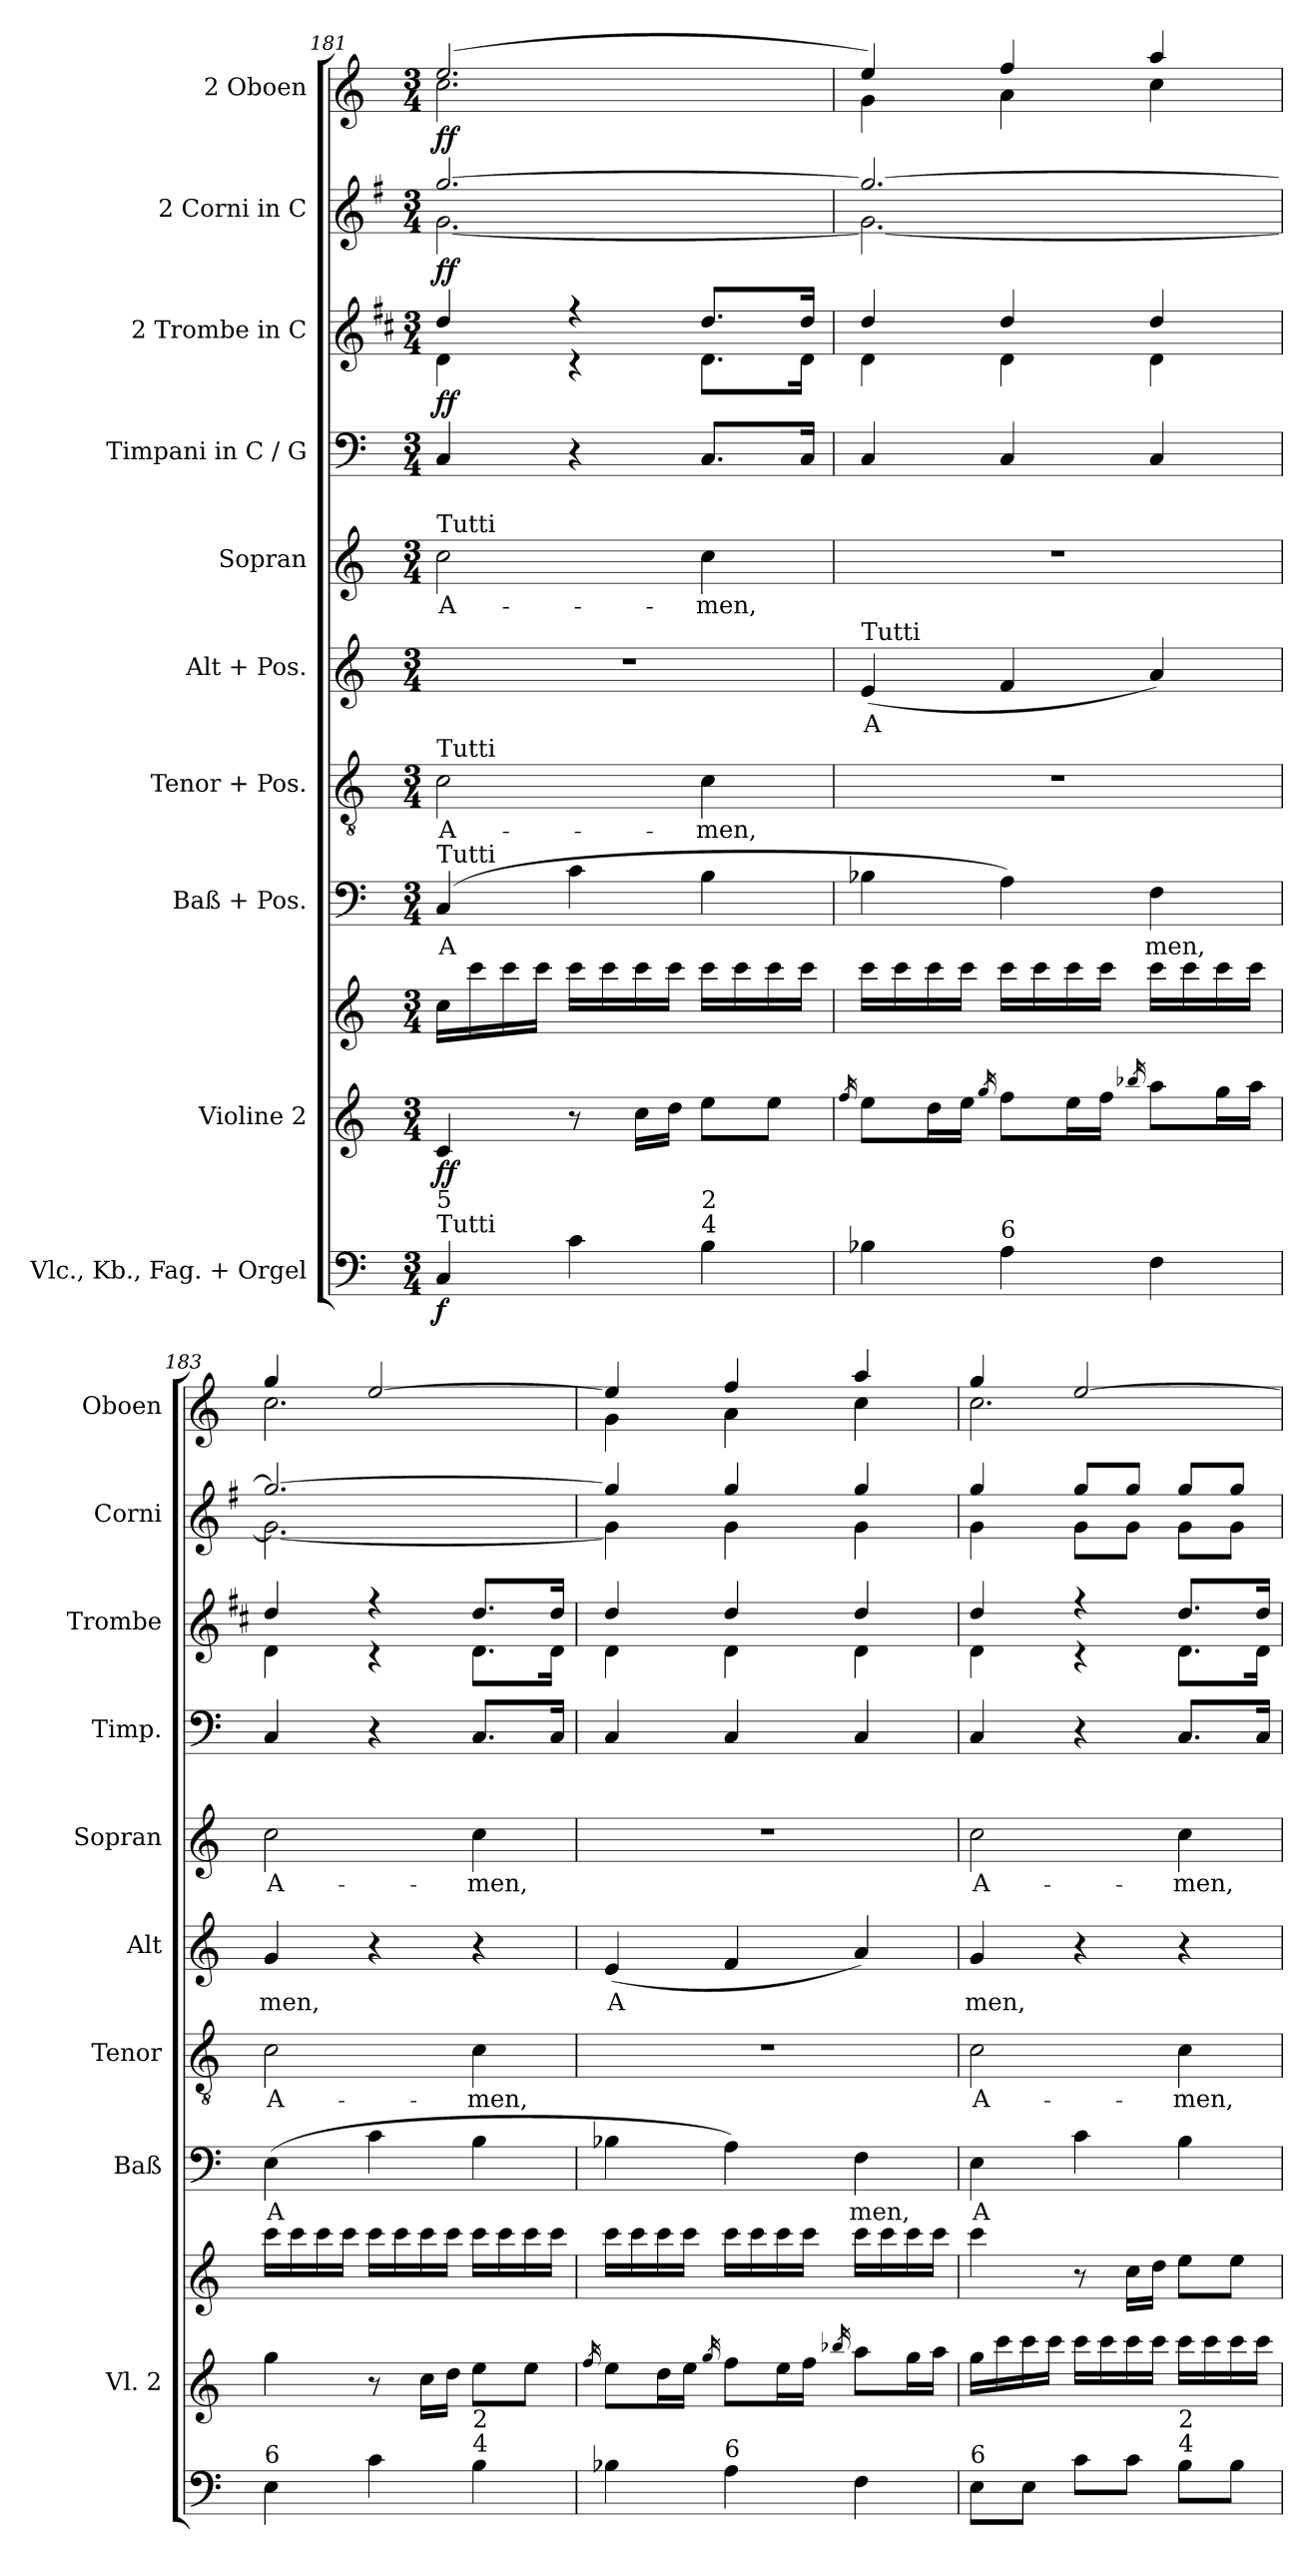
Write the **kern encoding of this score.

**kern	**dynam	**kern	**kern	**dynam	**kern	**text	**kern	**text	**kern	**text	**kern	**text	**kern	**kern	**dynam	**kern	**dynam	**kern	**dynam
*part10	*part10	*part9	*part9	*part9	*part8	*part8	*part7	*part7	*part6	*part6	*part5	*part5	*part4	*part3	*part3	*part2	*part2	*part1	*part1
*staff11	*staff11	*staff10	*staff9	*staff9/10	*staff8	*staff8	*staff7	*staff7	*staff6	*staff6	*staff5	*staff5	*staff4	*staff3	*staff3	*staff2	*staff2	*staff1	*staff1
*I"Vlc., Kb., Fag. + Orgel	*	*I"Violine 2	*	*	*I"Baß + Pos.	*	*I"Tenor + Pos.	*	*I"Alt + Pos.	*	*I"Sopran	*	*I"Timpani in C / G	*I"2 Trombe in C	*	*I"2 Corni in C	*	*I"2 Oboen	*
*	*	*I'Vl. 2	*	*	*I'Baß	*	*I'Tenor	*	*I'Alt	*	*I'Sopran	*	*I'Timp.	*I'Trombe	*	*I'Corni	*	*I'Oboen	*
!!LO:PB:g=z
*clefF4	*	*clefG2	*clefG2	*	*clefF4	*	*clefGv2	*	*clefG2	*	*clefG2	*	*clefF4	*clefG2	*	*clefG2	*	*clefG2	*
*	*	*	*	*	*	*	*	*	*	*	*	*	*	*ITrd1c2	*	*ITrd4c7	*	*	*
*k[]	*	*k[]	*k[]	*	*k[]	*	*k[]	*	*k[]	*	*k[]	*	*k[]	*k[]	*	*k[]	*	*k[]	*
*M3/4	*	*M3/4	*M3/4	*	*M3/4	*	*M3/4	*	*M3/4	*	*M3/4	*	*M3/4	*M3/4	*	*M3/4	*	*M3/4	*
=181	=181	=181	=181	=181	=181	=181	=181	=181	=181	=181	=181	=181	=181	=181	=181	=181	=181	=181	=181
!	!	!	!	!	!	!	!	!	!	!	!LO:TX:a:t=Tutti	!	!	!	!	!	!	!	!
!	!	!	!	!	!	!	!LO:TX:a:t=Tutti	!	!	!	!	!	!	!	!	!	!	!	!
!	!	!	!	!	!LO:TX:a:t=Tutti	!	!	!	!	!	!	!	!	!	!	!	!	!	!
!LO:TX:a:t=Tutti	!	!	!	!	!	!	!	!	!	!	!	!	!	!	!	!	!	!	!
!LO:TX:a:t=5	!	!	!	!	!	!	!	!	!	!	!	!	!	!	!	!	!	!	!
!	!LO:DY:b	!	!	!LO:DY:b=2	!	!LO:LY:b	!	!LO:LY:b	!	!	!	!LO:LY:b	!	!	!	!	!	!	!
*	*	*	*	*	*	*	*	*	*	*	*	*	*	*^	*	*^	*	*^	*
!	!	!	!	!LO:DY:n=1:b	!	!	!	!	!	!	!	!	!	!	!	!LO:DY:b	!	!	!	!	!	!
!	!	!	!	!	!	!	!	!	!	!	!	!	!	!	!	!LO:DY:n=1:b	!	!	!LO:DY:b	!	!	!
!	!	!	!	!	!	!	!	!	!	!	!	!	!	!	!	!	!	!	!LO:DY:n=1:b	!	!	!LO:DY:b
!	!	!	!	!	!	!	!	!	!	!	!	!	!	!	!	!	!	!	!	!	!	!LO:DY:n=1:b
4C/	f	4c/	16cc\LL	f f	(>4C/	A	2c\	A-	2.r	.	2cc\	A-	4C/	4cc/	4c\	f f	[2.cc/	[2.c\	f f	(>2.ee/	2.cc\	f f
.	.	.	16ccc\	.	.	.	.	.	.	.	.	.	.	.	.	.	.	.	.	.	.	.
.	.	.	16ccc\	.	.	.	.	.	.	.	.	.	.	.	.	.	.	.	.	.	.	.
.	.	.	16ccc\JJ	.	.	.	.	.	.	.	.	.	.	.	.	.	.	.	.	.	.	.
4c\	.	8r	16ccc\LL	.	4c\	.	.	.	.	.	.	.	4r	4r	4r	.	.	.	.	.	.	.
.	.	.	16ccc\	.	.	.	.	.	.	.	.	.	.	.	.	.	.	.	.	.	.	.
.	.	16cc\LL	16ccc\	.	.	.	.	.	.	.	.	.	.	.	.	.	.	.	.	.	.	.
.	.	16dd\JJ	16ccc\JJ	.	.	.	.	.	.	.	.	.	.	.	.	.	.	.	.	.	.	.
!LO:TX:a:t=4	!	!	!	!	!	!	!	!	!	!	!	!	!	!	!	!	!	!	!	!	!	!
!LO:TX:a:t=2	!	!	!	!	!	!	!	!	!	!	!	!	!	!	!	!	!	!	!	!	!	!
!	!	!	!	!	!	!	!	!LO:LY:b	!	!	!	!LO:LY:b	!	!	!	!	!	!	!	!	!	!
4B\	.	8ee\L	16ccc\LL	.	4B\	.	4c\	men,	.	.	4cc\	men,	8.C/L	8.cc/L	8.c\L	.	.	.	.	.	.	.
.	.	.	16ccc\	.	.	.	.	.	.	.	.	.	.	.	.	.	.	.	.	.	.	.
.	.	8ee\J	16ccc\	.	.	.	.	.	.	.	.	.	.	.	.	.	.	.	.	.	.	.
.	.	.	16ccc\JJ	.	.	.	.	.	.	.	.	.	16C/Jk	16cc/Jk	16c\Jk	.	.	.	.	.	.	.
=182	=182	=182	=182	=182	=182	=182	=182	=182	=182	=182	=182	=182	=182	=182	=182	=182	=182	=182	=182	=182	=182	=182
.	.	16qff/	.	.	.	.	.	.	.	.	.	.	.	.	.	.	.	.	.	.	.	.
!	!	!	!	!	!	!	!	!	!LO:TX:a:t=Tutti	!	!	!	!	!	!	!	!	!	!	!	!	!
!	!	!	!	!	!	!	!	!	!	!LO:LY:b	!	!	!	!	!	!	!	!	!	!	!	!
4B-X\	.	8ee\L	16ccc\LL	.	4B-X\	.	2.r	.	(<4e/	A	2.r	.	4C/	4cc/	4c\	.	2.cc/_	2.c\_	.	4ee/)	4g\	.
.	.	.	16ccc\	.	.	.	.	.	.	.	.	.	.	.	.	.	.	.	.	.	.	.
.	.	16dd\L	16ccc\	.	.	.	.	.	.	.	.	.	.	.	.	.	.	.	.	.	.	.
.	.	16ee\JJ	16ccc\JJ	.	.	.	.	.	.	.	.	.	.	.	.	.	.	.	.	.	.	.
.	.	16qgg/	.	.	.	.	.	.	.	.	.	.	.	.	.	.	.	.	.	.	.	.
!LO:TX:a:t=6	!	!	!	!	!	!	!	!	!	!	!	!	!	!	!	!	!	!	!	!	!	!
4A\	.	8ff\L	16ccc\LL	.	4A\)	.	.	.	4f/	.	.	.	4C/	4cc/	4c\	.	.	.	.	4ff/	4a\	.
.	.	.	16ccc\	.	.	.	.	.	.	.	.	.	.	.	.	.	.	.	.	.	.	.
.	.	16ee\L	16ccc\	.	.	.	.	.	.	.	.	.	.	.	.	.	.	.	.	.	.	.
.	.	16ff\JJ	16ccc\JJ	.	.	.	.	.	.	.	.	.	.	.	.	.	.	.	.	.	.	.
.	.	16qbb-X/	.	.	.	.	.	.	.	.	.	.	.	.	.	.	.	.	.	.	.	.
!	!	!	!	!	!	!LO:LY:b	!	!	!	!	!	!	!	!	!	!	!	!	!	!	!	!
4F\	.	8aa\L	16ccc\LL	.	4F\	men,	.	.	4a/)	.	.	.	4C/	4cc/	4c\	.	.	.	.	4aa/	4cc\	.
.	.	.	16ccc\	.	.	.	.	.	.	.	.	.	.	.	.	.	.	.	.	.	.	.
.	.	16gg\L	16ccc\	.	.	.	.	.	.	.	.	.	.	.	.	.	.	.	.	.	.	.
.	.	16aa\JJ	16ccc\JJ	.	.	.	.	.	.	.	.	.	.	.	.	.	.	.	.	.	.	.
=183	=183	=183	=183	=183	=183	=183	=183	=183	=183	=183	=183	=183	=183	=183	=183	=183	=183	=183	=183	=183	=183	=183
!LO:TX:a:t=6	!	!	!	!	!	!	!	!	!	!	!	!	!	!	!	!	!	!	!	!	!	!
!	!	!	!	!	!	!LO:LY:b	!	!LO:LY:b	!	!LO:LY:b	!	!LO:LY:b	!	!	!	!	!	!	!	!	!	!
4E\	.	4gg\	16ccc\LL	.	(>4E\	A	2c\	A-	4g/	men,	2cc\	A-	4C/	4cc/	4c\	.	2.cc/_	2.c\_	.	4gg/	2.cc\	.
.	.	.	16ccc\	.	.	.	.	.	.	.	.	.	.	.	.	.	.	.	.	.	.	.
.	.	.	16ccc\	.	.	.	.	.	.	.	.	.	.	.	.	.	.	.	.	.	.	.
.	.	.	16ccc\JJ	.	.	.	.	.	.	.	.	.	.	.	.	.	.	.	.	.	.	.
4c\	.	8r	16ccc\LL	.	4c\	.	.	.	4r	.	.	.	4r	4r	4r	.	.	.	.	[2ee/	.	.
.	.	.	16ccc\	.	.	.	.	.	.	.	.	.	.	.	.	.	.	.	.	.	.	.
.	.	16cc\LL	16ccc\	.	.	.	.	.	.	.	.	.	.	.	.	.	.	.	.	.	.	.
.	.	16dd\JJ	16ccc\JJ	.	.	.	.	.	.	.	.	.	.	.	.	.	.	.	.	.	.	.
!LO:TX:a:t=4	!	!	!	!	!	!	!	!	!	!	!	!	!	!	!	!	!	!	!	!	!	!
!LO:TX:a:t=2	!	!	!	!	!	!	!	!	!	!	!	!	!	!	!	!	!	!	!	!	!	!
!	!	!	!	!	!	!	!	!LO:LY:b	!	!	!	!LO:LY:b	!	!	!	!	!	!	!	!	!	!
4B\	.	8ee\L	16ccc\LL	.	4B\	.	4c\	men,	4r	.	4cc\	men,	8.C/L	8.cc/L	8.c\L	.	.	.	.	.	.	.
.	.	.	16ccc\	.	.	.	.	.	.	.	.	.	.	.	.	.	.	.	.	.	.	.
.	.	8ee\J	16ccc\	.	.	.	.	.	.	.	.	.	.	.	.	.	.	.	.	.	.	.
.	.	.	16ccc\JJ	.	.	.	.	.	.	.	.	.	16C/Jk	16cc/Jk	16c\Jk	.	.	.	.	.	.	.
!!LO:PB:g=z	!!
=184	=184	=184	=184	=184	=184	=184	=184	=184	=184	=184	=184	=184	=184	=184	=184	=184	=184	=184	=184	=184	=184	=184
.	.	16qff/	.	.	.	.	.	.	.	.	.	.	.	.	.	.	.	.	.	.	.	.
!	!	!	!	!	!	!	!	!	!	!LO:LY:b	!	!	!	!	!	!	!	!	!	!	!	!
4B-X\	.	8ee\L	16ccc\LL	.	4B-X\	.	2.r	.	(<4e/	A	2.r	.	4C/	4cc/	4c\	.	4cc/]	4c\]	.	4ee/]	4g\	.
.	.	.	16ccc\	.	.	.	.	.	.	.	.	.	.	.	.	.	.	.	.	.	.	.
.	.	16dd\L	16ccc\	.	.	.	.	.	.	.	.	.	.	.	.	.	.	.	.	.	.	.
.	.	16ee\JJ	16ccc\JJ	.	.	.	.	.	.	.	.	.	.	.	.	.	.	.	.	.	.	.
.	.	16qgg/	.	.	.	.	.	.	.	.	.	.	.	.	.	.	.	.	.	.	.	.
!LO:TX:a:t=6	!	!	!	!	!	!	!	!	!	!	!	!	!	!	!	!	!	!	!	!	!	!
4A\	.	8ff\L	16ccc\LL	.	4A\)	.	.	.	4f/	.	.	.	4C/	4cc/	4c\	.	4cc/	4c\	.	4ff/	4a\	.
.	.	.	16ccc\	.	.	.	.	.	.	.	.	.	.	.	.	.	.	.	.	.	.	.
.	.	16ee\L	16ccc\	.	.	.	.	.	.	.	.	.	.	.	.	.	.	.	.	.	.	.
.	.	16ff\JJ	16ccc\JJ	.	.	.	.	.	.	.	.	.	.	.	.	.	.	.	.	.	.	.
.	.	16qbb-X/	.	.	.	.	.	.	.	.	.	.	.	.	.	.	.	.	.	.	.	.
!	!	!	!	!	!	!LO:LY:b	!	!	!	!	!	!	!	!	!	!	!	!	!	!	!	!
4F\	.	8aa\L	16ccc\LL	.	4F\	men,	.	.	4a/)	.	.	.	4C/	4cc/	4c\	.	4cc/	4c\	.	4aa/	4cc\	.
.	.	.	16ccc\	.	.	.	.	.	.	.	.	.	.	.	.	.	.	.	.	.	.	.
.	.	16gg\L	16ccc\	.	.	.	.	.	.	.	.	.	.	.	.	.	.	.	.	.	.	.
.	.	16aa\JJ	16ccc\JJ	.	.	.	.	.	.	.	.	.	.	.	.	.	.	.	.	.	.	.
!!LO:PB:g=z	!!
=185	=185	=185	=185	=185	=185	=185	=185	=185	=185	=185	=185	=185	=185	=185	=185	=185	=185	=185	=185	=185	=185	=185
!LO:TX:a:t=6	!	!	!	!	!	!	!	!	!	!	!	!	!	!	!	!	!	!	!	!	!	!
!	!	!	!	!	!	!LO:LY:b	!	!LO:LY:b	!	!LO:LY:b	!	!LO:LY:b	!	!	!	!	!	!	!	!	!	!
8E\L	.	16gg\LL	4ccc\	.	4E\	A	2c\	A-	4g/	-men,	2cc\	A-	4C/	4cc/	4c\	.	4cc/	4c\	.	4gg/	2.cc\	.
.	.	16ccc\	.	.	.	.	.	.	.	.	.	.	.	.	.	.	.	.	.	.	.	.
8E\J	.	16ccc\	.	.	.	.	.	.	.	.	.	.	.	.	.	.	.	.	.	.	.	.
.	.	16ccc\JJ	.	.	.	.	.	.	.	.	.	.	.	.	.	.	.	.	.	.	.	.
8c\L	.	16ccc\LL	8r	.	4c\	.	.	.	4r	.	.	.	4r	4r	4r	.	8cc/L	8c\L	.	[2ee/	.	.
.	.	16ccc\	.	.	.	.	.	.	.	.	.	.	.	.	.	.	.	.	.	.	.	.
8c\J	.	16ccc\	16cc\LL	.	.	.	.	.	.	.	.	.	.	.	.	.	8cc/J	8c\J	.	.	.	.
.	.	16ccc\JJ	16dd\JJ	.	.	.	.	.	.	.	.	.	.	.	.	.	.	.	.	.	.	.
!LO:TX:a:t=4	!	!	!	!	!	!	!	!	!	!	!	!	!	!	!	!	!	!	!	!	!	!
!LO:TX:a:t=2	!	!	!	!	!	!	!	!	!	!	!	!	!	!	!	!	!	!	!	!	!	!
!	!	!	!	!	!	!	!	!LO:LY:b	!	!	!	!LO:LY:b	!	!	!	!	!	!	!	!	!	!
8B\L	.	16ccc\LL	8ee\L	.	4B\	.	4c\	men,	4r	.	4cc\	men,	8.C/L	8.cc/L	8.c\L	.	8cc/L	8c\L	.	.	.	.
.	.	16ccc\	.	.	.	.	.	.	.	.	.	.	.	.	.	.	.	.	.	.	.	.
8B\J	.	16ccc\	8ee\J	.	.	.	.	.	.	.	.	.	.	.	.	.	8cc/J	8c\J	.	.	.	.
.	.	16ccc\JJ	.	.	.	.	.	.	.	.	.	.	16C/Jk	16cc/Jk	16c\Jk	.	.	.	.	.	.	.
*	*	*	*	*	*	*	*	*	*	*	*	*	*	*v	*v	*	*	*	*	*v	*v	*
*	*	*	*	*	*	*	*	*	*	*	*	*	*	*	*	*v	*v	*	*	*
=	=	=	=	=	=	=	=	=	=	=	=	=	=	=	=	=	=	=	=
*-	*-	*-	*-	*-	*-	*-	*-	*-	*-	*-	*-	*-	*-	*-	*-	*-	*-	*-	*-
